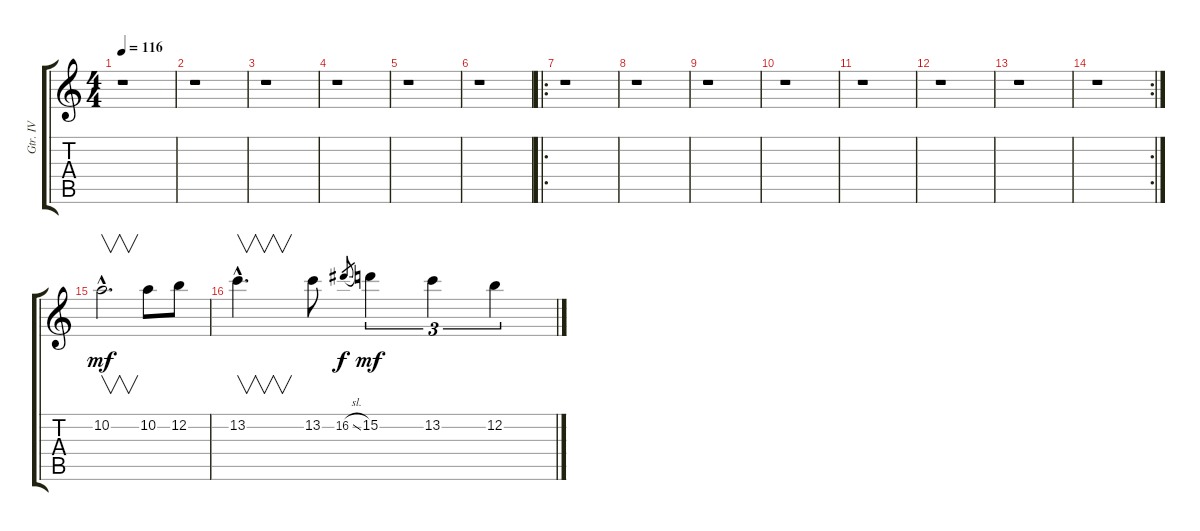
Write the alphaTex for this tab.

\track ("Gtr. IV" "Gtr. IV") {instrument distortionguitar}
\staff {score tabs}
\tuning (E4 B3 G3 D3 A2 E2) {hide}
\ts (4 4)
\tempo 116
\clef g2
\ks c
r.1{dy mf} |
r.1 |
r.1 |
r.1 |
r.1 |
r.1 |
\ro
r.1 |
r.1 |
r.1 |
r.1 |
r.1 |
r.1 |
r.1 |
\rc 2
r.1 |
10.2{hac}.2{v d} 10.2.8 12.2.8 |
13.2{hac}.4{v d} 13.2.8 16.2{sl}.8{gr dy f} 15.2.4{tu (3 2) dy mf} 13.2.4{tu (3 2)} 12.2.4{tu (3 2)}
